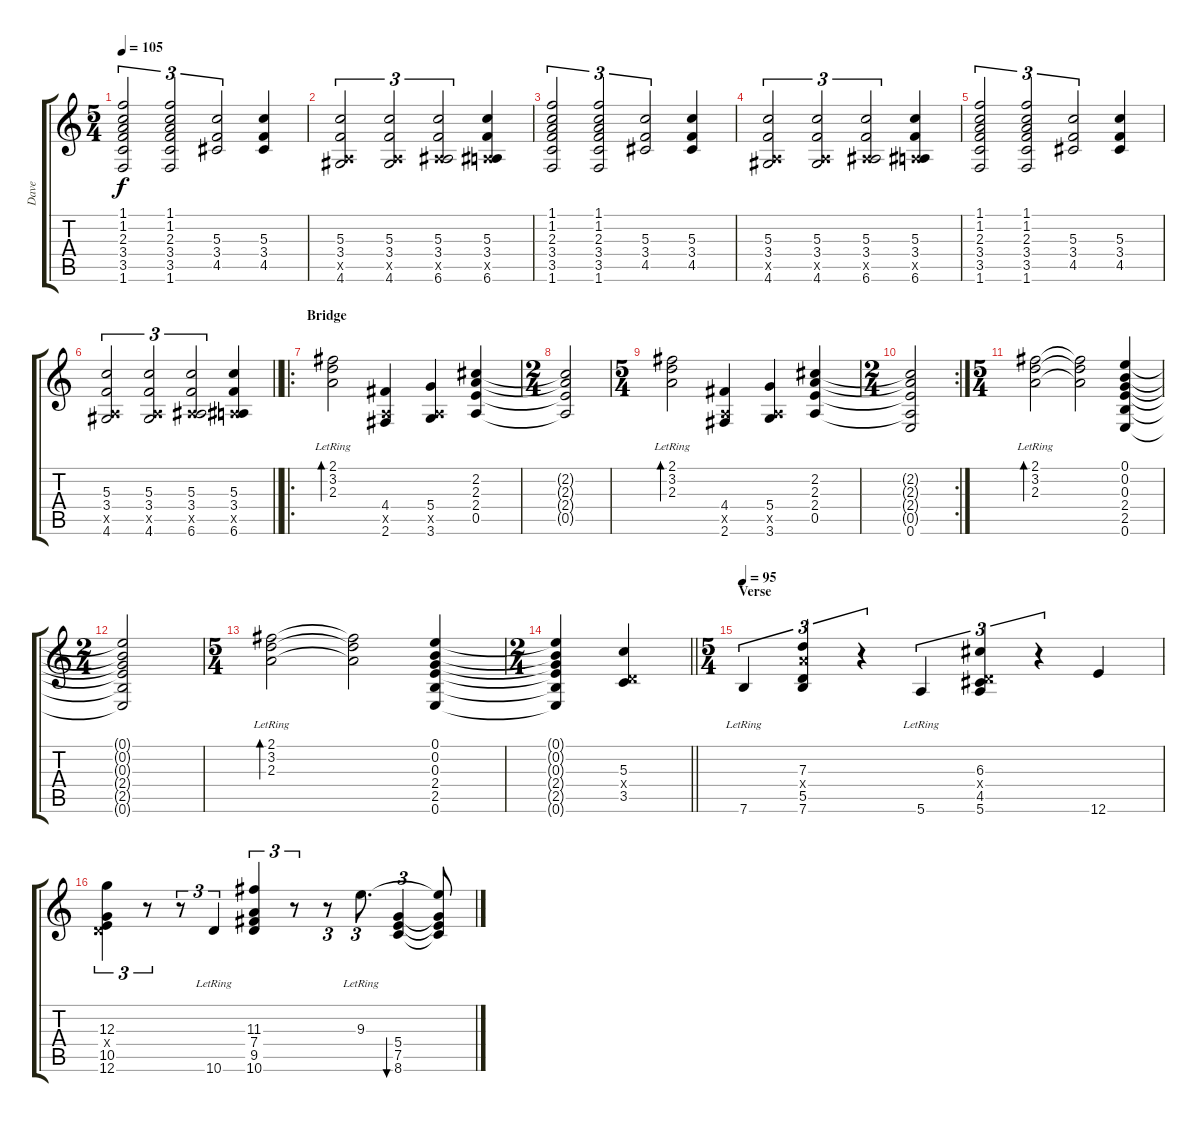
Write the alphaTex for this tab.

\track ("Dave" "Dave") {instrument acousticguitarsteel}
\staff {score tabs}
\tuning (E4 B3 G3 D3 A2 E2) {hide}
\ts (5 4)
\tempo 105
\clef g2
\ks c
(1.1 1.2 2.3 3.4 3.5 1.6).2{tu (3 2) dy f} (1.1 1.2 2.3 3.4 3.5 1.6).2{tu (3 2)} (5.3 3.4 4.5).2{tu (3 2)} (5.3 3.4 4.5).4 |
(5.3 3.4 0.5{x} 4.6).2{tu (3 2)} (5.3 3.4 0.5{x} 4.6).2{tu (3 2)} (5.3 3.4 0.5{x} 6.6).2{tu (3 2)} (5.3 3.4 0.5{x} 6.6).4 |
(1.1 1.2 2.3 3.4 3.5 1.6).2{tu (3 2)} (1.1 1.2 2.3 3.4 3.5 1.6).2{tu (3 2)} (5.3 3.4 4.5).2{tu (3 2)} (5.3 3.4 4.5).4 |
(5.3 3.4 0.5{x} 4.6).2{tu (3 2)} (5.3 3.4 0.5{x} 4.6).2{tu (3 2)} (5.3 3.4 0.5{x} 6.6).2{tu (3 2)} (5.3 3.4 0.5{x} 6.6).4 |
(1.1 1.2 2.3 3.4 3.5 1.6).2{tu (3 2)} (1.1 1.2 2.3 3.4 3.5 1.6).2{tu (3 2)} (5.3 3.4 4.5).2{tu (3 2)} (5.3 3.4 4.5).4 |
\barLineRight lightlight
(5.3 3.4 0.5{x} 4.6).2{tu (3 2)} (5.3 3.4 0.5{x} 4.6).2{tu (3 2)} (5.3 3.4 0.5{x} 6.6).2{tu (3 2)} (5.3 3.4 0.5{x} 6.6).4 |
\ro
\section ("" "Bridge")
(2.1{lr} 3.2{lr} 2.3{lr}).2{bd 120} (4.4 0.5{x} 2.6).4 (5.4 0.5{x} 3.6).4 (2.2 2.3 2.4 0.5).4 |
\ts (2 4)
(2.2{t} 2.3{t} 2.4{t} 0.5{t}).2 |
\ts (5 4)
(2.1{lr} 3.2{lr} 2.3{lr}).2{bd 120} (4.4 0.5{x} 2.6).4 (5.4 0.5{x} 3.6).4 (2.2 2.3 2.4 0.5).4 |
\rc 2
\ts (2 4)
(2.2{t} 2.3{t} 2.4{t} 0.5{t} 0.6).2 |
\ts (5 4)
(2.1{lr} 3.2{lr} 2.3{lr}).2{bd 120} (2.1{t} 3.2{t} 2.3{t}).2 (0.1 0.2 0.3 2.4 2.5 0.6).4 |
\ts (2 4)
(0.1{t} 0.2{t} 0.3{t} 2.4{t} 2.5{t} 0.6{t}).2 |
\ts (5 4)
(2.1{lr} 3.2{lr} 2.3{lr}).2{bd 120} (2.1{t} 3.2{t} 2.3{t}).2 (0.1 0.2 0.3 2.4 2.5 0.6).4 |
\ts (2 4)
\barLineRight lightlight
(0.1{t} 0.2{t} 0.3{t} 2.4{t} 2.5{t} 0.6{t}).4 (5.3 0.4{x} 3.5).4 |
\ts (5 4)
\section ("" "Verse")
\tempo 95
7.6{lr}.4{tu (3 2)} (7.3 7.4{x} 5.5 7.6).4{tu (3 2)} r.4{tu (3 2)} 5.6{lr}.4{tu (3 2)} (6.3 0.4{x} 4.5 5.6).4{tu (3 2)} r.4{tu (3 2)} 12.6.4 |
(12.3 0.4{x} 10.5 12.6).4{tu (3 2)} r.8{tu (3 2)} r.8{tu (3 2)} 10.6{lr}.4{tu (3 2)} (11.3 7.4 9.5 10.6).4{tu (3 2)} r.8{tu (3 2)} r.8{tu (3 2)} 9.3{lr}.8{d tu (3 2)} (5.4 7.5 8.6).4{tu (3 2) bu 60} (9.3{t} 5.4{t} 7.5{t} 8.6{t}).8
